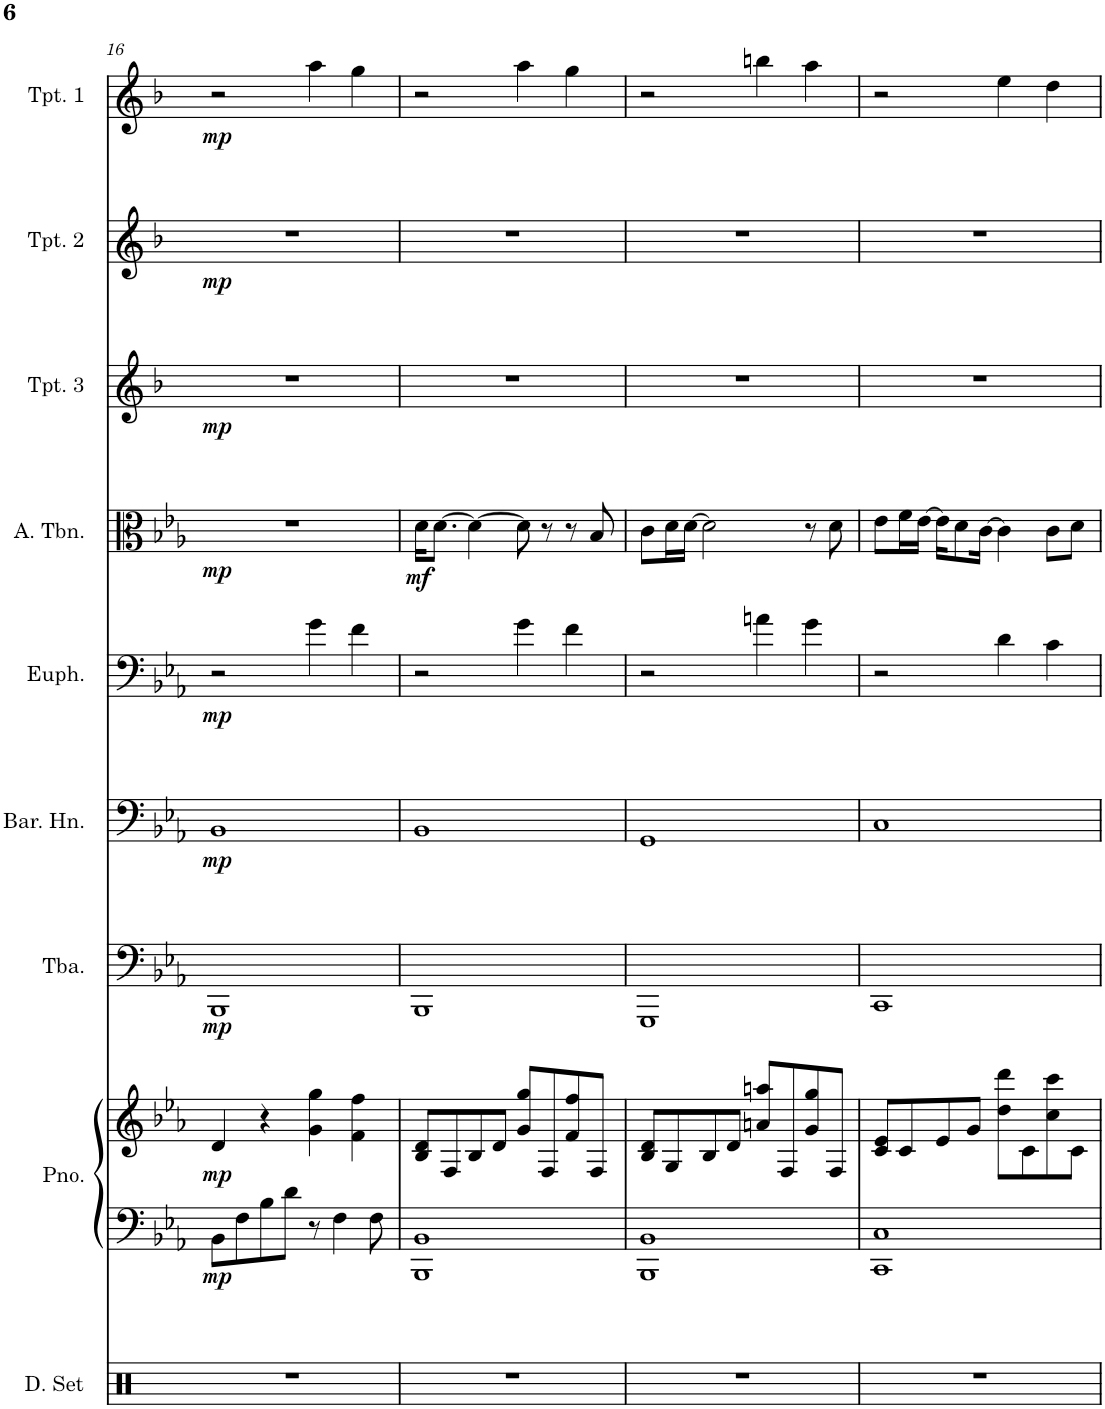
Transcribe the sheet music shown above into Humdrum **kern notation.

**kern	**kern	**kern	**dynam	**kern	**dynam	**kern	**dynam	**kern	**dynam	**kern	**dynam	**kern	**dynam	**kern	**dynam	**kern	**dynam
*part9	*part8	*part8	*part8	*part7	*part7	*part6	*part6	*part5	*part5	*part4	*part4	*part3	*part3	*part2	*part2	*part1	*part1
*staff10	*staff9	*staff8	*staff8/9	*staff7	*staff7	*staff6	*staff6	*staff5	*staff5	*staff4	*staff4	*staff3	*staff3	*staff2	*staff2	*staff1	*staff1
*I"Drumset	*I"Grand Piano	*	*	*I"Tuba	*	*I"Baritone Horn	*	*I"Euphonium	*	*I"Alto Trombone	*	*I"Trumpet 3	*	*I"Trumpet 2	*	*I"Trumpet 1	*
*I'D. Set	*I'Pno.	*	*	*I'Tba.	*	*I'Bar. Hn.	*	*I'Euph.	*	*I'A. Tbn.	*	*I'Tpt. 3	*	*I'Tpt. 2	*	*I'Tpt. 1	*
!!LO:PB:g=z
*clefX	*clefF4	*clefG2	*	*clefF4	*	*clefF4	*	*clefF4	*	*clefC3	*	*clefG2	*	*clefG2	*	*clefG2	*
*	*	*	*	*	*	*Trd4c7	*	*	*	*	*	*Trd1c2	*	*Trd1c2	*	*Trd1c2	*
*k[]	*k[b-e-a-]	*k[b-e-a-]	*	*k[b-e-a-]	*	*k[b-e-a-]	*	*k[b-e-a-]	*	*k[b-e-a-]	*	*k[b-]	*	*k[b-]	*	*k[b-]	*
*M4/4	*M4/4	*M4/4	*	*M4/4	*	*M4/4	*	*M4/4	*	*M4/4	*	*M4/4	*	*M4/4	*	*M4/4	*
=16	=16	=16	=16	=16	=16	=16	=16	=16	=16	=16	=16	=16	=16	=16	=16	=16	=16
!	!	!	!LO:DY:b=2	!	!	!	!	!	!	!	!	!	!	!	!	!	!
!	!	!	!LO:DY:n=1:b	!	!LO:DY:b	!	!LO:DY:b	!	!LO:DY:b	!	!LO:DY:b	!	!LO:DY:b	!	!LO:DY:b	!	!LO:DY:b
1r	8BB-\L	4d/	mp mp	1BBB-	mp	1BB-	mp	2r	mp	1r	mp	1r	mp	1r	mp	2r	mp
.	8F\	.	.	.	.	.	.	.	.	.	.	.	.	.	.	.	.
.	8B-\	4r	.	.	.	.	.	.	.	.	.	.	.	.	.	.	.
.	8d\J	.	.	.	.	.	.	.	.	.	.	.	.	.	.	.	.
.	8r	4g\ 4gg\	.	.	.	.	.	4g\	.	.	.	.	.	.	.	4aa\	.
.	4F\	.	.	.	.	.	.	.	.	.	.	.	.	.	.	.	.
.	.	4f\ 4ff\	.	.	.	.	.	4f\	.	.	.	.	.	.	.	4gg\	.
.	8F\	.	.	.	.	.	.	.	.	.	.	.	.	.	.	.	.
=17	=17	=17	=17	=17	=17	=17	=17	=17	=17	=17	=17	=17	=17	=17	=17	=17	=17
!	!	!	!	!	!	!	!	!	!	!	!LO:DY:b	!	!	!	!	!	!
1r	1BBB- 1BB-	8B-/ 8d/L	.	1BBB-	.	1BB-	.	2r	.	16d\KL	mf	1r	.	1r	.	2r	.
.	.	.	.	.	.	.	.	.	.	[8.d\J	.	.	.	.	.	.	.
.	.	8F/	.	.	.	.	.	.	.	.	.	.	.	.	.	.	.
.	.	8B-/	.	.	.	.	.	.	.	4d\_	.	.	.	.	.	.	.
.	.	8d/J	.	.	.	.	.	.	.	.	.	.	.	.	.	.	.
.	.	8g/ 8gg/L	.	.	.	.	.	4g\	.	8d\]	.	.	.	.	.	4aa\	.
.	.	8F/	.	.	.	.	.	.	.	8r	.	.	.	.	.	.	.
.	.	8f/ 8ff/	.	.	.	.	.	4f\	.	8r	.	.	.	.	.	4gg\	.
.	.	8F/J	.	.	.	.	.	.	.	8B-/	.	.	.	.	.	.	.
=18	=18	=18	=18	=18	=18	=18	=18	=18	=18	=18	=18	=18	=18	=18	=18	=18	=18
1r	1BBB- 1BB-	8B-/ 8d/L	.	1GGG	.	1GG	.	2r	.	8c\L	.	1r	.	1r	.	2r	.
.	.	8G/	.	.	.	.	.	.	.	16d\L	.	.	.	.	.	.	.
.	.	.	.	.	.	.	.	.	.	[16d\JJ	.	.	.	.	.	.	.
.	.	8B-/	.	.	.	.	.	.	.	2d\]	.	.	.	.	.	.	.
.	.	8d/J	.	.	.	.	.	.	.	.	.	.	.	.	.	.	.
.	.	8an/ 8aan/L	.	.	.	.	.	4an\	.	.	.	.	.	.	.	4bbn\	.
.	.	8F/	.	.	.	.	.	.	.	.	.	.	.	.	.	.	.
.	.	8g/ 8gg/	.	.	.	.	.	4g\	.	8r	.	.	.	.	.	4aa\	.
.	.	8F/J	.	.	.	.	.	.	.	8d\	.	.	.	.	.	.	.
=19	=19	=19	=19	=19	=19	=19	=19	=19	=19	=19	=19	=19	=19	=19	=19	=19	=19
1r	1CC 1C	8c/ 8e-/L	.	1CC	.	1C	.	2r	.	8e-\L	.	1r	.	1r	.	2r	.
.	.	8c/	.	.	.	.	.	.	.	16f\L	.	.	.	.	.	.	.
.	.	.	.	.	.	.	.	.	.	[16e-\JJ	.	.	.	.	.	.	.
.	.	8e-/	.	.	.	.	.	.	.	16e-\KL]	.	.	.	.	.	.	.
.	.	.	.	.	.	.	.	.	.	8d\	.	.	.	.	.	.	.
.	.	8g/J	.	.	.	.	.	.	.	.	.	.	.	.	.	.	.
.	.	.	.	.	.	.	.	.	.	[16c\Jk	.	.	.	.	.	.	.
.	.	8dd\ 8ddd\L	.	.	.	.	.	4d\	.	4c\]	.	.	.	.	.	4ee\	.
.	.	8c\	.	.	.	.	.	.	.	.	.	.	.	.	.	.	.
.	.	8cc\ 8ccc\	.	.	.	.	.	4c\	.	8c\L	.	.	.	.	.	4dd\	.
.	.	8c\J	.	.	.	.	.	.	.	8d\J	.	.	.	.	.	.	.
=	=	=	=	=	=	=	=	=	=	=	=	=	=	=	=	=	=
*-	*-	*-	*-	*-	*-	*-	*-	*-	*-	*-	*-	*-	*-	*-	*-	*-	*-
